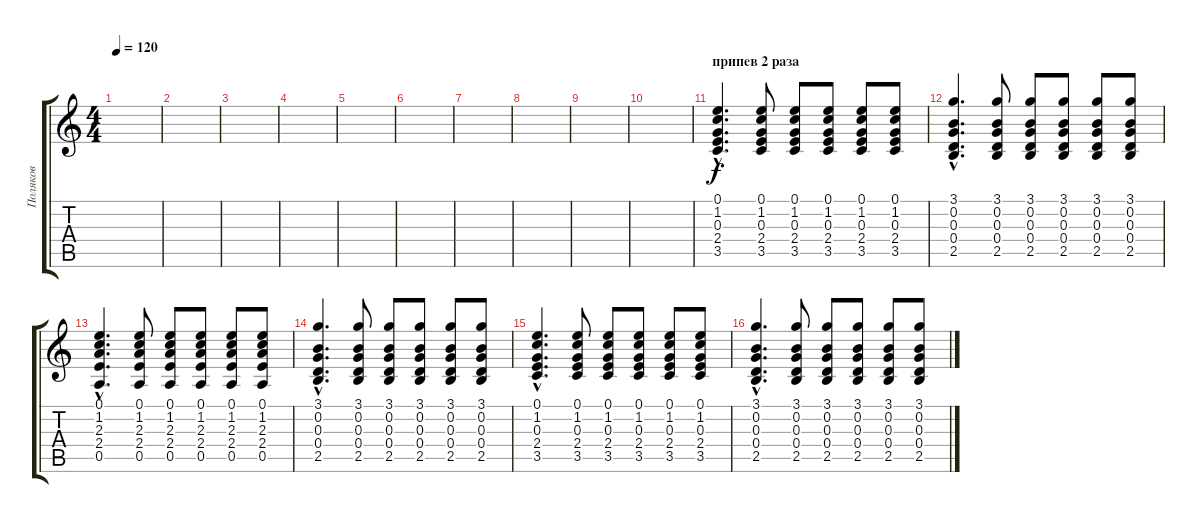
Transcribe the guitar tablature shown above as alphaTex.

\track ("Поляков" "Поляков") {instrument acousticguitarnylon}
\staff {score tabs}
\tuning (E4 B3 G3 D3 A2 E2) {hide}
\ts (4 4)
\tempo 120
\clef g2
\ks c
|
|
|
|
|
|
|
|
|
|
\section ("" "припев 2 раза")
(0.1{hac} 1.2{hac} 0.3{hac} 2.4{hac} 3.5{hac}).4{d} (0.1 1.2 0.3 2.4 3.5).8 (0.1 1.2 0.3 2.4 3.5).8 (0.1 1.2 0.3 2.4 3.5).8 (0.1 1.2 0.3 2.4 3.5).8 (0.1 1.2 0.3 2.4 3.5).8 |
(3.1{hac} 0.2{hac} 0.3{hac} 0.4{hac} 2.5{hac}).4{d} (3.1 0.2 0.3 0.4 2.5).8 (3.1 0.2 0.3 0.4 2.5).8 (3.1 0.2 0.3 0.4 2.5).8 (3.1 0.2 0.3 0.4 2.5).8 (3.1 0.2 0.3 0.4 2.5).8 |
(0.1{hac} 1.2{hac} 2.3{hac} 2.4{hac} 0.5{hac}).4{d} (0.1 1.2 2.3 2.4 0.5).8 (0.1 1.2 2.3 2.4 0.5).8 (0.1 1.2 2.3 2.4 0.5).8 (0.1 1.2 2.3 2.4 0.5).8 (0.1 1.2 2.3 2.4 0.5).8 |
(3.1{hac} 0.2{hac} 0.3{hac} 0.4{hac} 2.5{hac}).4{d} (3.1 0.2 0.3 0.4 2.5).8 (3.1 0.2 0.3 0.4 2.5).8 (3.1 0.2 0.3 0.4 2.5).8 (3.1 0.2 0.3 0.4 2.5).8 (3.1 0.2 0.3 0.4 2.5).8 |
(0.1{hac} 1.2{hac} 0.3{hac} 2.4{hac} 3.5{hac}).4{d} (0.1 1.2 0.3 2.4 3.5).8 (0.1 1.2 0.3 2.4 3.5).8 (0.1 1.2 0.3 2.4 3.5).8 (0.1 1.2 0.3 2.4 3.5).8 (0.1 1.2 0.3 2.4 3.5).8 |
(3.1{hac} 0.2{hac} 0.3{hac} 0.4{hac} 2.5{hac}).4{d} (3.1 0.2 0.3 0.4 2.5).8 (3.1 0.2 0.3 0.4 2.5).8 (3.1 0.2 0.3 0.4 2.5).8 (3.1 0.2 0.3 0.4 2.5).8 (3.1 0.2 0.3 0.4 2.5).8
